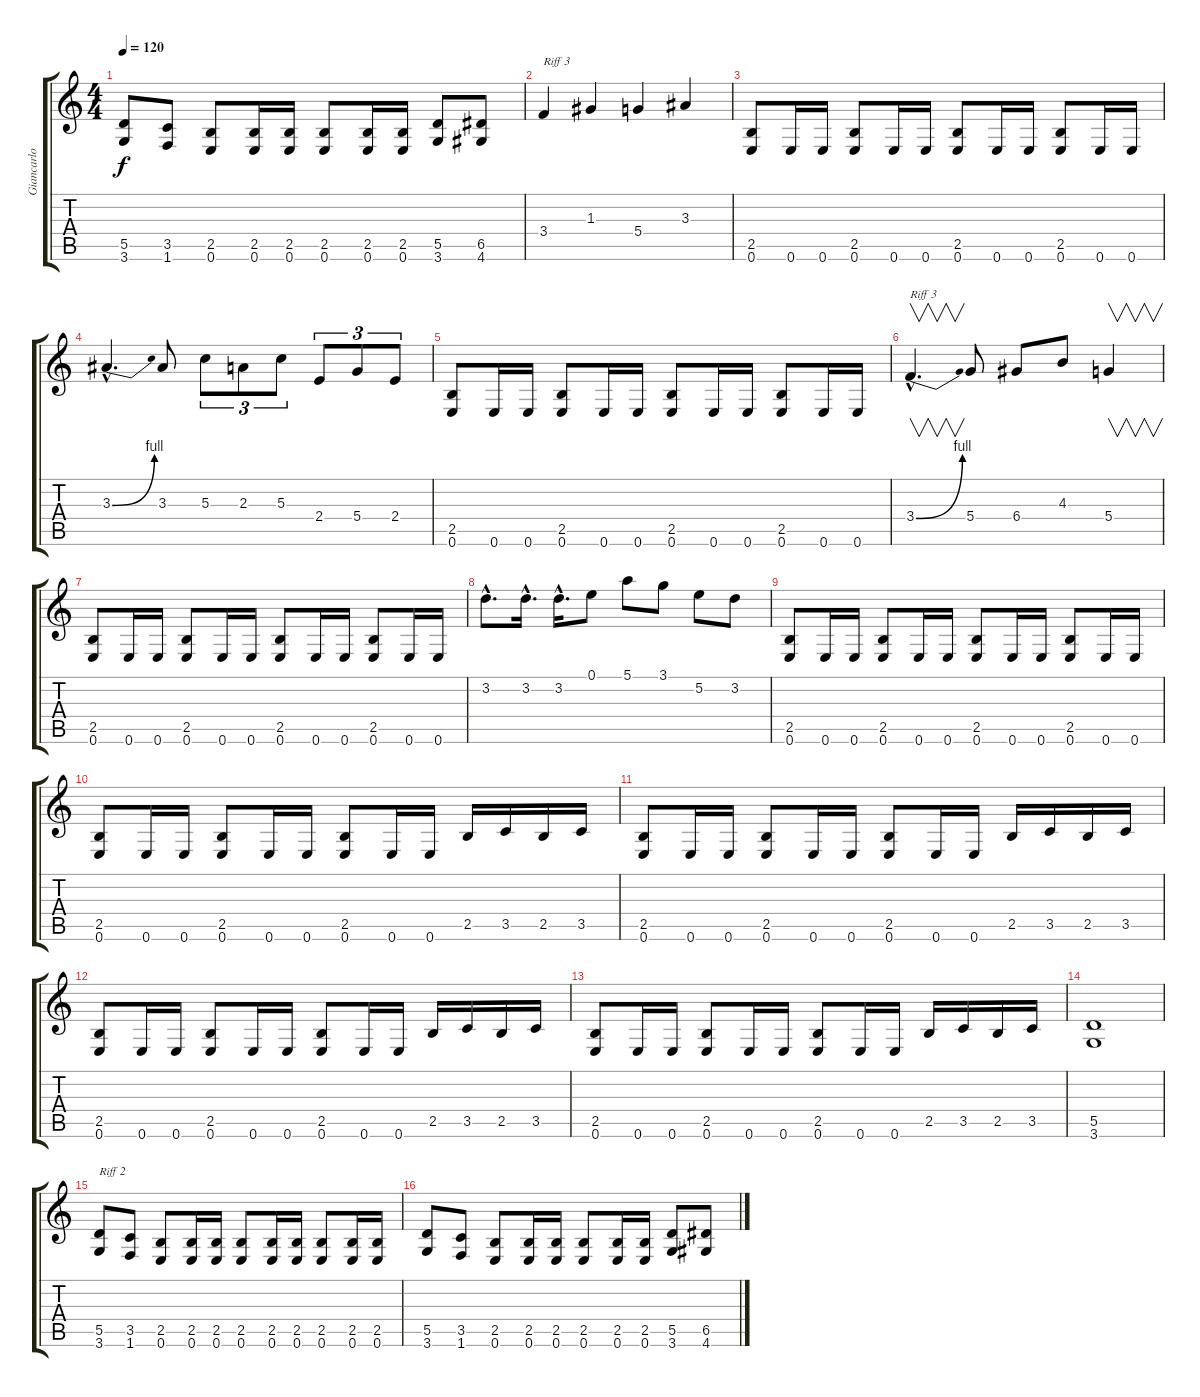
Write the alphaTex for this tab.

\track ("Giancarlo" "Giancarlo") {instrument distortionguitar}
\staff {score tabs}
\tuning (E4 B3 G3 D3 A2 E2) {hide}
\ts (4 4)
\tempo 120
\clef g2
\ks c
(5.5 3.6).8{dy f} (3.5 1.6).8 (2.5 0.6).8 (2.5 0.6).16 (2.5 0.6).16 (2.5 0.6).8 (2.5 0.6).16 (2.5 0.6).16 (5.5 3.6).8 (6.5 4.6).8 |
3.4.4{txt "Riff 3"} 1.3.4 5.4.4 3.3.4 |
(2.5 0.6).8 0.6.16 0.6.16 (2.5 0.6).8 0.6.16 0.6.16 (2.5 0.6).8 0.6.16 0.6.16 (2.5 0.6).8 0.6.16 0.6.16 |
3.3{be (bend 0 0 60 4) hac}.4{d} 3.3.8 5.3.8{tu (3 2)} 2.3.8{tu (3 2)} 5.3.8{tu (3 2)} 2.4.8{tu (3 2)} 5.4.8{tu (3 2)} 2.4.8{tu (3 2)} |
(2.5 0.6).8 0.6.16 0.6.16 (2.5 0.6).8 0.6.16 0.6.16 (2.5 0.6).8 0.6.16 0.6.16 (2.5 0.6).8 0.6.16 0.6.16 |
3.4{be (bend 0 0 60 4) hac}.4{v d txt "Riff 3"} 5.4.8 6.4.8 4.3.8 5.4.4{v} |
(2.5 0.6).8 0.6.16 0.6.16 (2.5 0.6).8 0.6.16 0.6.16 (2.5 0.6).8 0.6.16 0.6.16 (2.5 0.6).8 0.6.16 0.6.16 |
3.2{hac}.8{d} 3.2{hac}.16{d} 3.2{hac}.16{d} 0.1.8 5.1.8 3.1.8 5.2.8 3.2.8 |
(2.5 0.6).8 0.6.16 0.6.16 (2.5 0.6).8 0.6.16 0.6.16 (2.5 0.6).8 0.6.16 0.6.16 (2.5 0.6).8 0.6.16 0.6.16 |
(2.5 0.6).8 0.6.16 0.6.16 (2.5 0.6).8 0.6.16 0.6.16 (2.5 0.6).8 0.6.16 0.6.16 2.5.16 3.5.16 2.5.16 3.5.16 |
(2.5 0.6).8 0.6.16 0.6.16 (2.5 0.6).8 0.6.16 0.6.16 (2.5 0.6).8 0.6.16 0.6.16 2.5.16 3.5.16 2.5.16 3.5.16 |
(2.5 0.6).8 0.6.16 0.6.16 (2.5 0.6).8 0.6.16 0.6.16 (2.5 0.6).8 0.6.16 0.6.16 2.5.16 3.5.16 2.5.16 3.5.16 |
(2.5 0.6).8 0.6.16 0.6.16 (2.5 0.6).8 0.6.16 0.6.16 (2.5 0.6).8 0.6.16 0.6.16 2.5.16 3.5.16 2.5.16 3.5.16 |
(5.5 3.6).1 |
(5.5 3.6).8{txt "Riff 2"} (3.5 1.6).8 (2.5 0.6).8 (2.5 0.6).16 (2.5 0.6).16 (2.5 0.6).8 (2.5 0.6).16 (2.5 0.6).16 (2.5 0.6).8 (2.5 0.6).16 (2.5 0.6).16 |
(5.5 3.6).8 (3.5 1.6).8 (2.5 0.6).8 (2.5 0.6).16 (2.5 0.6).16 (2.5 0.6).8 (2.5 0.6).16 (2.5 0.6).16 (5.5 3.6).8 (6.5 4.6).8
